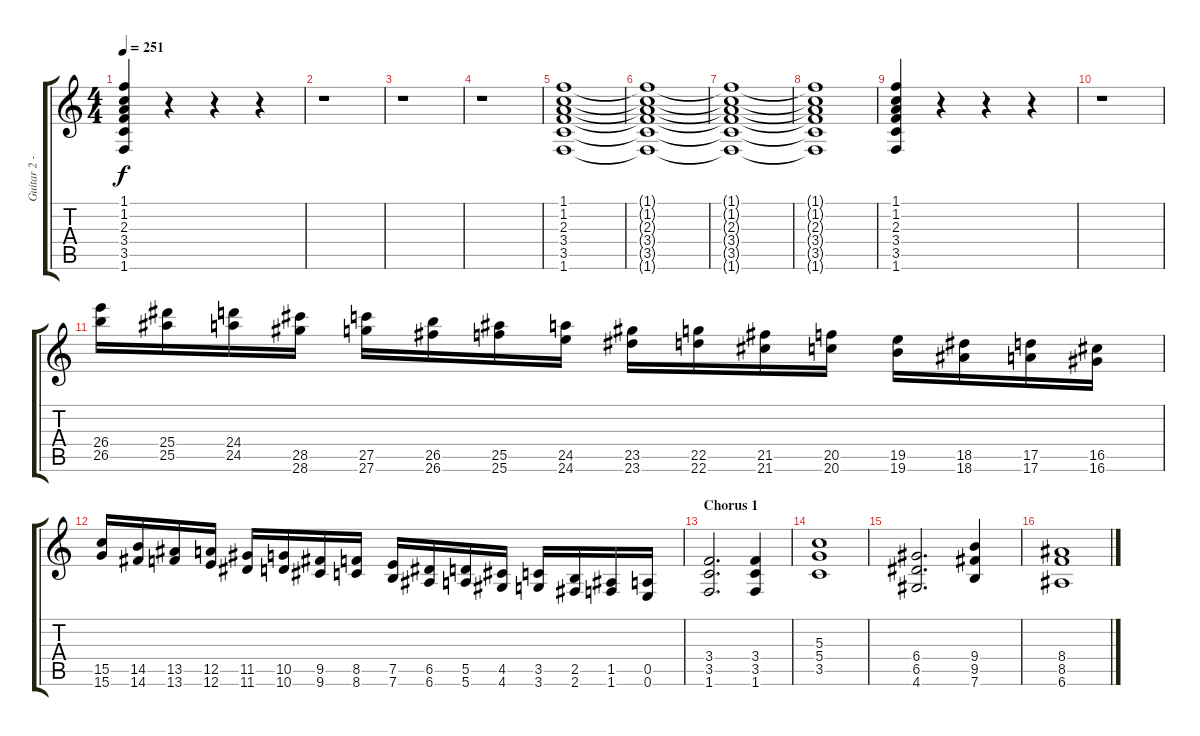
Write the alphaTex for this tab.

\track ("Guitar 2 - Chris" "Guitar 2 -") {instrument overdrivenguitar}
\staff {score tabs}
\tuning (E4 B3 G3 D3 A2 E2) {hide}
\ts (4 4)
\tempo 251
\clef g2
\ks c
(1.1 1.2 2.3 3.4 3.5 1.6).4{dy f} r.4 r.4 r.4 |
r.1 |
r.1 |
r.1 |
(1.1 1.2 2.3 3.4 3.5 1.6).1 |
(1.1{t} 1.2{t} 2.3{t} 3.4{t} 3.5{t} 1.6{t}).1 |
(1.1{t} 1.2{t} 2.3{t} 3.4{t} 3.5{t} 1.6{t}).1 |
(1.1{t} 1.2{t} 2.3{t} 3.4{t} 3.5{t} 1.6{t}).1 |
(1.1 1.2 2.3 3.4 3.5 1.6).4 r.4 r.4 r.4 |
r.1 |
(26.4 26.5).16 (25.4 25.5).16 (24.4 24.5).16 (28.5 28.6).16 (27.5 27.6).16 (26.5 26.6).16 (25.5 25.6).16 (24.5 24.6).16 (23.5 23.6).16 (22.5 22.6).16 (21.5 21.6).16 (20.5 20.6).16 (19.5 19.6).16 (18.5 18.6).16 (17.5 17.6).16 (16.5 16.6).16 |
(15.5 15.6).16 (14.5 14.6).16 (13.5 13.6).16 (12.5 12.6).16 (11.5 11.6).16 (10.5 10.6).16 (9.5 9.6).16 (8.5 8.6).16 (7.5 7.6).16 (6.5 6.6).16 (5.5 5.6).16 (4.5 4.6).16 (3.5 3.6).16 (2.5 2.6).16 (1.5 1.6).16 (0.5 0.6).16 |
\section ("" "Chorus 1")
(3.4 3.5 1.6).2{d} (3.4 3.5 1.6).4 |
(5.3 5.4 3.5).1 |
(6.4 6.5 4.6).2{d} (9.4 9.5 7.6).4 |
(8.4 8.5 6.6).1
